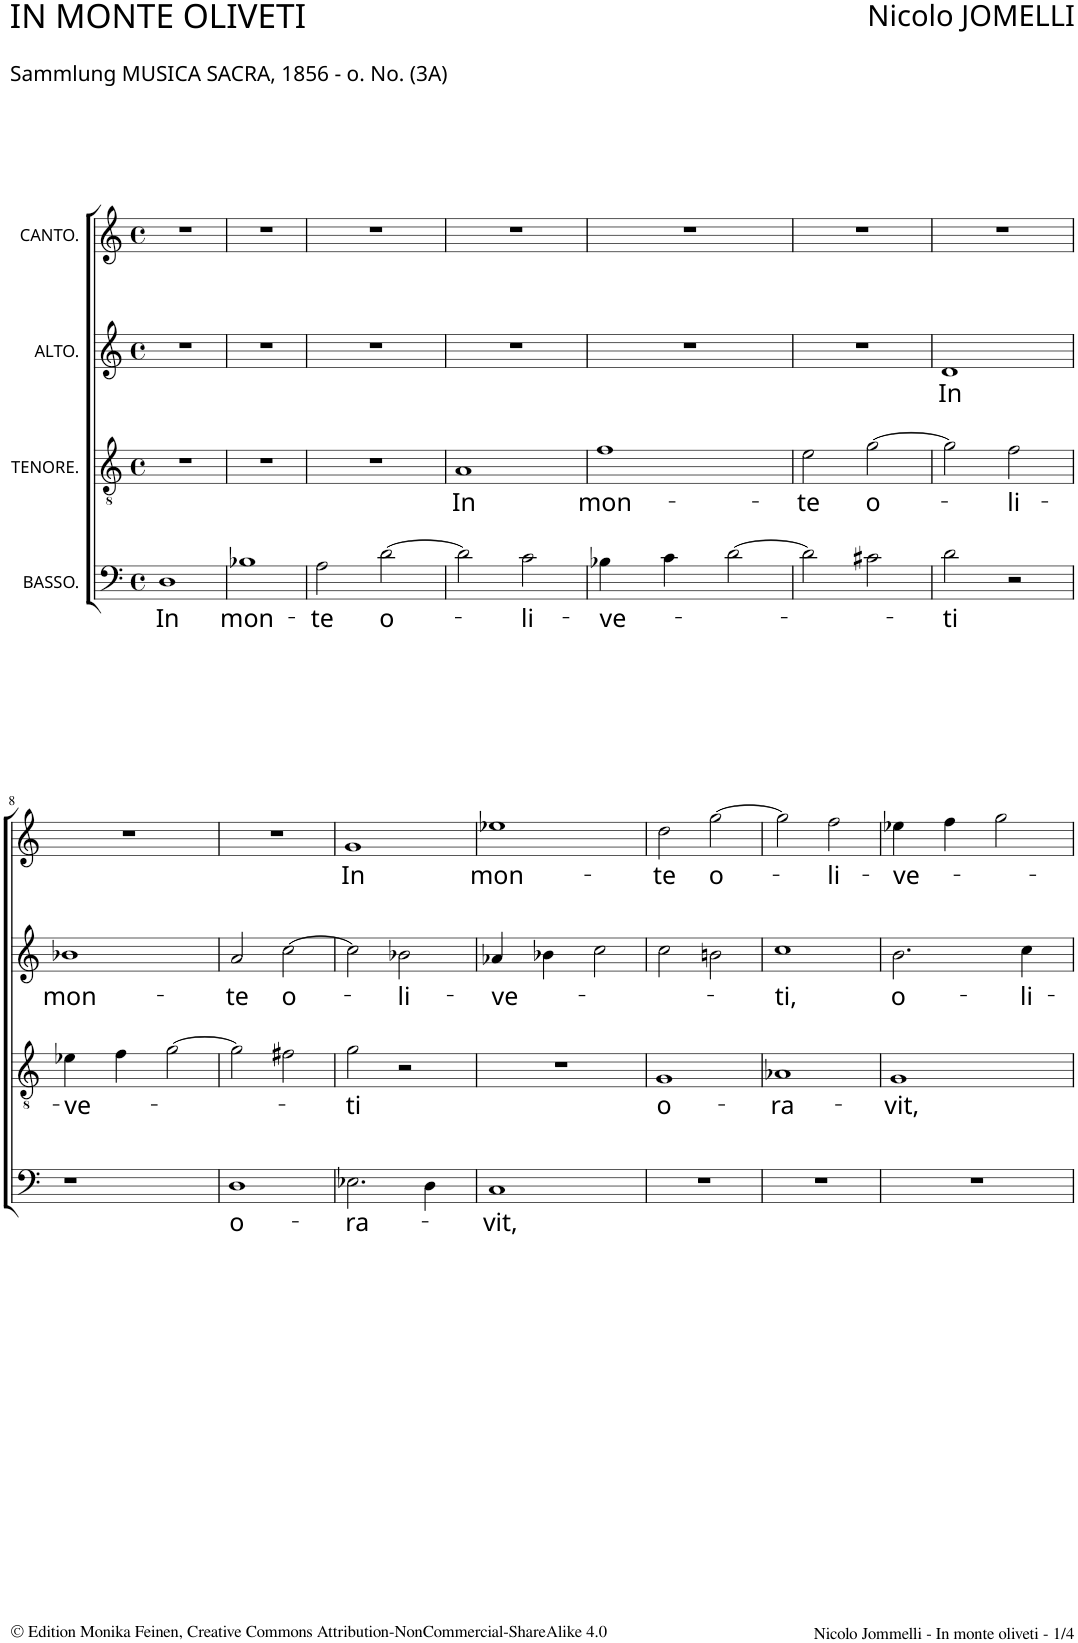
**kern	**text	**kern	**text	**kern	**text	**kern	**text
*part4	*part4	*part3	*part3	*part2	*part2	*part1	*part1
*staff4	*staff4	*staff3	*staff3	*staff2	*staff2	*staff1	*staff1
*I"BASSO.	*	*I"TENORE.	*	*I"ALTO.	*	*I"CANTO.	*
*clefF4	*	*clefGv2	*	*clefG2	*	*clefG2	*
*k[]	*	*k[]	*	*k[]	*	*k[]	*
*M4/4	*	*M4/4	*	*M4/4	*	*M4/4	*
*met(c)	*	*met(c)	*	*met(c)	*	*met(c)	*
=1	=1	=1	=1	=1	=1	=1	=1
!	!LO:LY:b	!	!	!	!	!	!
1D	In	1r	.	1r	.	1r	.
=2	=2	=2	=2	=2	=2	=2	=2
!	!LO:LY:b	!	!	!	!	!	!
1B-X	mon-	1r	.	1r	.	1r	.
=3	=3	=3	=3	=3	=3	=3	=3
!	!LO:LY:b	!	!	!	!	!	!
2A\	-te	1r	.	1r	.	1r	.
!	!LO:LY:b	!	!	!	!	!	!
[2d\	o-	.	.	.	.	.	.
=4	=4	=4	=4	=4	=4	=4	=4
!	!	!	!LO:LY:b	!	!	!	!
2d\]	.	1A	In	1r	.	1r	.
!	!LO:LY:b	!	!	!	!	!	!
2c\	-li-	.	.	.	.	.	.
=5	=5	=5	=5	=5	=5	=5	=5
!	!LO:LY:b	!	!LO:LY:b	!	!	!	!
4B-X\	-ve-	1f	mon-	1r	.	1r	.
4c\	.	.	.	.	.	.	.
[2d\	.	.	.	.	.	.	.
=6	=6	=6	=6	=6	=6	=6	=6
!	!	!	!LO:LY:b	!	!	!	!
2d\]	.	2e\	-te	1r	.	1r	.
!	!	!	!LO:LY:b	!	!	!	!
2c#X\	.	[2g\	o-	.	.	.	.
=7	=7	=7	=7	=7	=7	=7	=7
!	!LO:LY:b	!	!	!	!LO:LY:b	!	!
2d\	-ti	2g\]	.	1d	In	1r	.
!	!	!	!LO:LY:b	!	!	!	!
2r	.	2f\	-li-	.	.	.	.
!!LO:LB:g=z
=8	=8	=8	=8	=8	=8	=8	=8
!	!	!	!LO:LY:b	!	!LO:LY:b	!	!
1r	.	4e-X\	-ve-	1b-X	mon-	1r	.
.	.	4f\	.	.	.	.	.
.	.	[2g\	.	.	.	.	.
=9	=9	=9	=9	=9	=9	=9	=9
!	!LO:LY:b	!	!	!	!LO:LY:b	!	!
1D	o-	2g\]	.	2a/	-te	1r	.
!	!	!	!	!	!LO:LY:b	!	!
.	.	2f#X\	.	[2cc\	o-	.	.
=10	=10	=10	=10	=10	=10	=10	=10
!	!LO:LY:b	!	!LO:LY:b	!	!	!	!LO:LY:b
2.E-X\	-ra-	2g\	-ti	2cc\]	.	1g	In
!	!	!	!	!	!LO:LY:b	!	!
.	.	2r	.	2b-X\	-li-	.	.
4D\	.	.	.	.	.	.	.
=11	=11	=11	=11	=11	=11	=11	=11
!	!LO:LY:b	!	!	!	!LO:LY:b	!	!LO:LY:b
1C	-vit,	1r	.	4a-X/	-ve-	1ee-X	mon-
.	.	.	.	4b-X\	.	.	.
.	.	.	.	2cc\	.	.	.
=12	=12	=12	=12	=12	=12	=12	=12
!	!	!	!LO:LY:b	!	!	!	!LO:LY:b
1r	.	1G	o-	2cc\	.	2dd\	-te
!	!	!	!	!	!	!	!LO:LY:b
.	.	.	.	2bn\	.	[2gg\	o-
=13	=13	=13	=13	=13	=13	=13	=13
!	!	!	!LO:LY:b	!	!LO:LY:b	!	!
1r	.	1A-X	-ra-	1cc	-ti,	2gg\]	.
!	!	!	!	!	!	!	!LO:LY:b
.	.	.	.	.	.	2ff\	-li-
=14	=14	=14	=14	=14	=14	=14	=14
!	!	!	!LO:LY:b	!	!LO:LY:b	!	!LO:LY:b
1r	.	1G	-vit,	2.b\	o-	4ee-X\	-ve-
.	.	.	.	.	.	4ff\	.
.	.	.	.	.	.	2gg\	.
!	!	!	!	!	!LO:LY:b	!	!
.	.	.	.	4cc\	-li-	.	.
=	=	=	=	=	=	=	=
*-	*-	*-	*-	*-	*-	*-	*-
